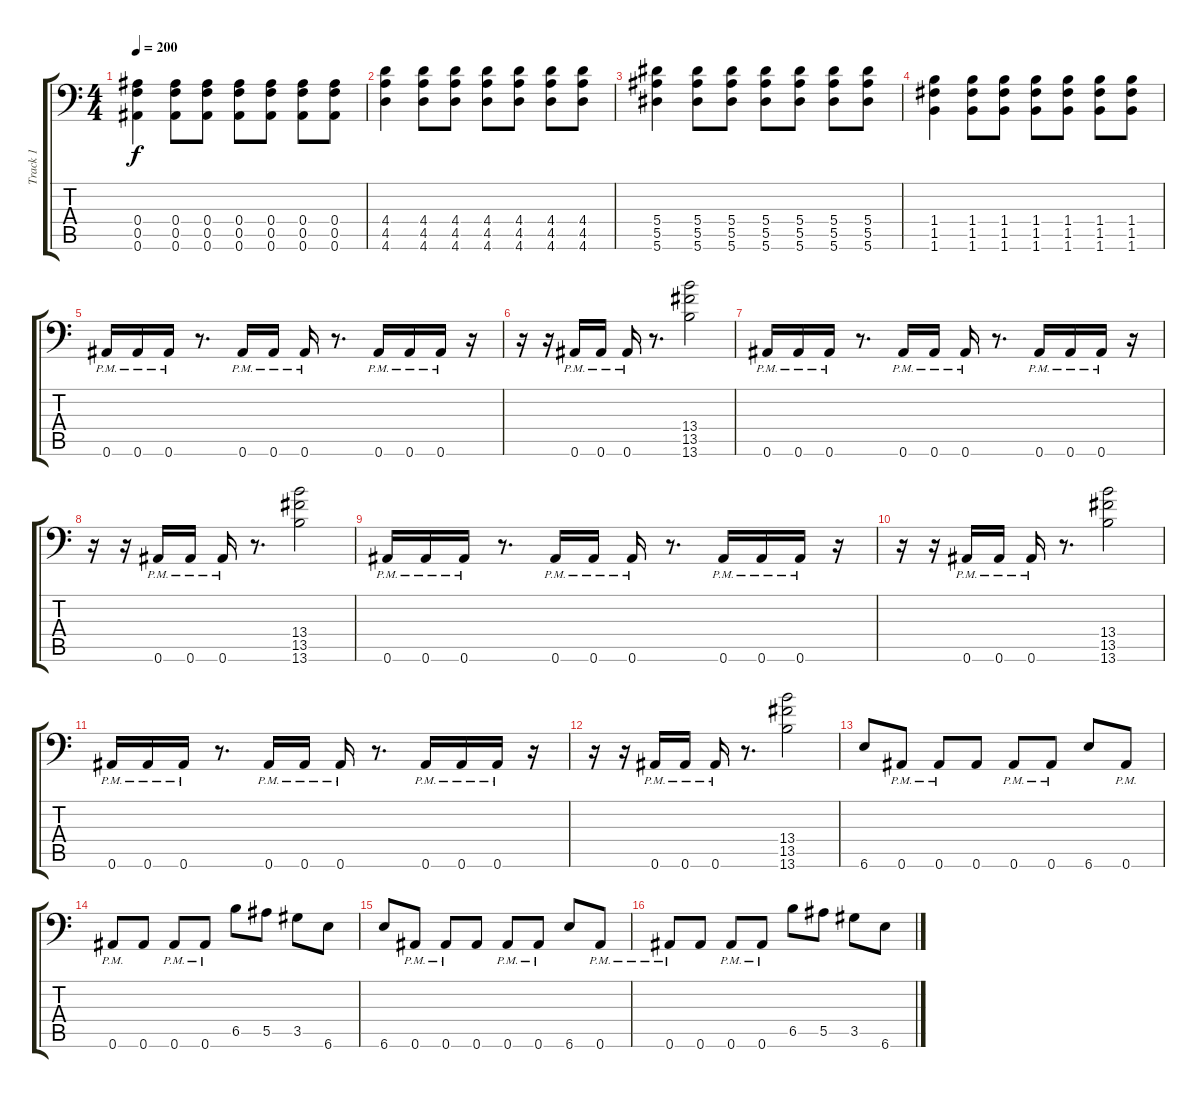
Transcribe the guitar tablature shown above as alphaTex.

\track ("Track 1" "Track 1") {instrument distortionguitar}
\staff {score tabs}
\tuning (C5 G3 D3 Bb2 F2 Bb1) {hide}
\ts (4 4)
\tempo 200
\clef f4
\ks c
(0.4 0.5 0.6).4{dy f} (0.4 0.5 0.6).8 (0.4 0.5 0.6).8 (0.4 0.5 0.6).8 (0.4 0.5 0.6).8 (0.4 0.5 0.6).8 (0.4 0.5 0.6).8 |
(4.4 4.5 4.6).4 (4.4 4.5 4.6).8 (4.4 4.5 4.6).8 (4.4 4.5 4.6).8 (4.4 4.5 4.6).8 (4.4 4.5 4.6).8 (4.4 4.5 4.6).8 |
(5.4 5.5 5.6).4 (5.4 5.5 5.6).8 (5.4 5.5 5.6).8 (5.4 5.5 5.6).8 (5.4 5.5 5.6).8 (5.4 5.5 5.6).8 (5.4 5.5 5.6).8 |
(1.4 1.5 1.6).4 (1.4 1.5 1.6).8 (1.4 1.5 1.6).8 (1.4 1.5 1.6).8 (1.4 1.5 1.6).8 (1.4 1.5 1.6).8 (1.4 1.5 1.6).8 |
0.6{pm}.16 0.6{pm}.16 0.6{pm}.16 r.8{d} 0.6{pm}.16 0.6{pm}.16 0.6{pm}.16 r.8{d} 0.6{pm}.16 0.6{pm}.16 0.6{pm}.16 r.16 |
r.16 r.16 0.6{pm}.16 0.6{pm}.16 0.6{pm}.16 r.8{d} (13.4 13.5 13.6).2 |
0.6{pm}.16 0.6{pm}.16 0.6{pm}.16 r.8{d} 0.6{pm}.16 0.6{pm}.16 0.6{pm}.16 r.8{d} 0.6{pm}.16 0.6{pm}.16 0.6{pm}.16 r.16 |
r.16 r.16 0.6{pm}.16 0.6{pm}.16 0.6{pm}.16 r.8{d} (13.4 13.5 13.6).2 |
0.6{pm}.16 0.6{pm}.16 0.6{pm}.16 r.8{d} 0.6{pm}.16 0.6{pm}.16 0.6{pm}.16 r.8{d} 0.6{pm}.16 0.6{pm}.16 0.6{pm}.16 r.16 |
r.16 r.16 0.6{pm}.16 0.6{pm}.16 0.6{pm}.16 r.8{d} (13.4 13.5 13.6).2 |
0.6{pm}.16 0.6{pm}.16 0.6{pm}.16 r.8{d} 0.6{pm}.16 0.6{pm}.16 0.6{pm}.16 r.8{d} 0.6{pm}.16 0.6{pm}.16 0.6{pm}.16 r.16 |
r.16 r.16 0.6{pm}.16 0.6{pm}.16 0.6{pm}.16 r.8{d} (13.4 13.5 13.6).2 |
6.6.8 0.6{pm}.8 0.6{pm}.8 0.6.8 0.6{pm}.8 0.6{pm}.8 6.6.8 0.6{pm}.8 |
0.6{pm}.8 0.6.8 0.6{pm}.8 0.6{pm}.8 6.5.8 5.5.8 3.5.8 6.6.8 |
6.6.8 0.6{pm}.8 0.6{pm}.8 0.6.8 0.6{pm}.8 0.6{pm}.8 6.6.8 0.6{pm}.8 |
0.6{pm}.8 0.6.8 0.6{pm}.8 0.6{pm}.8 6.5.8 5.5.8 3.5.8 6.6.8
